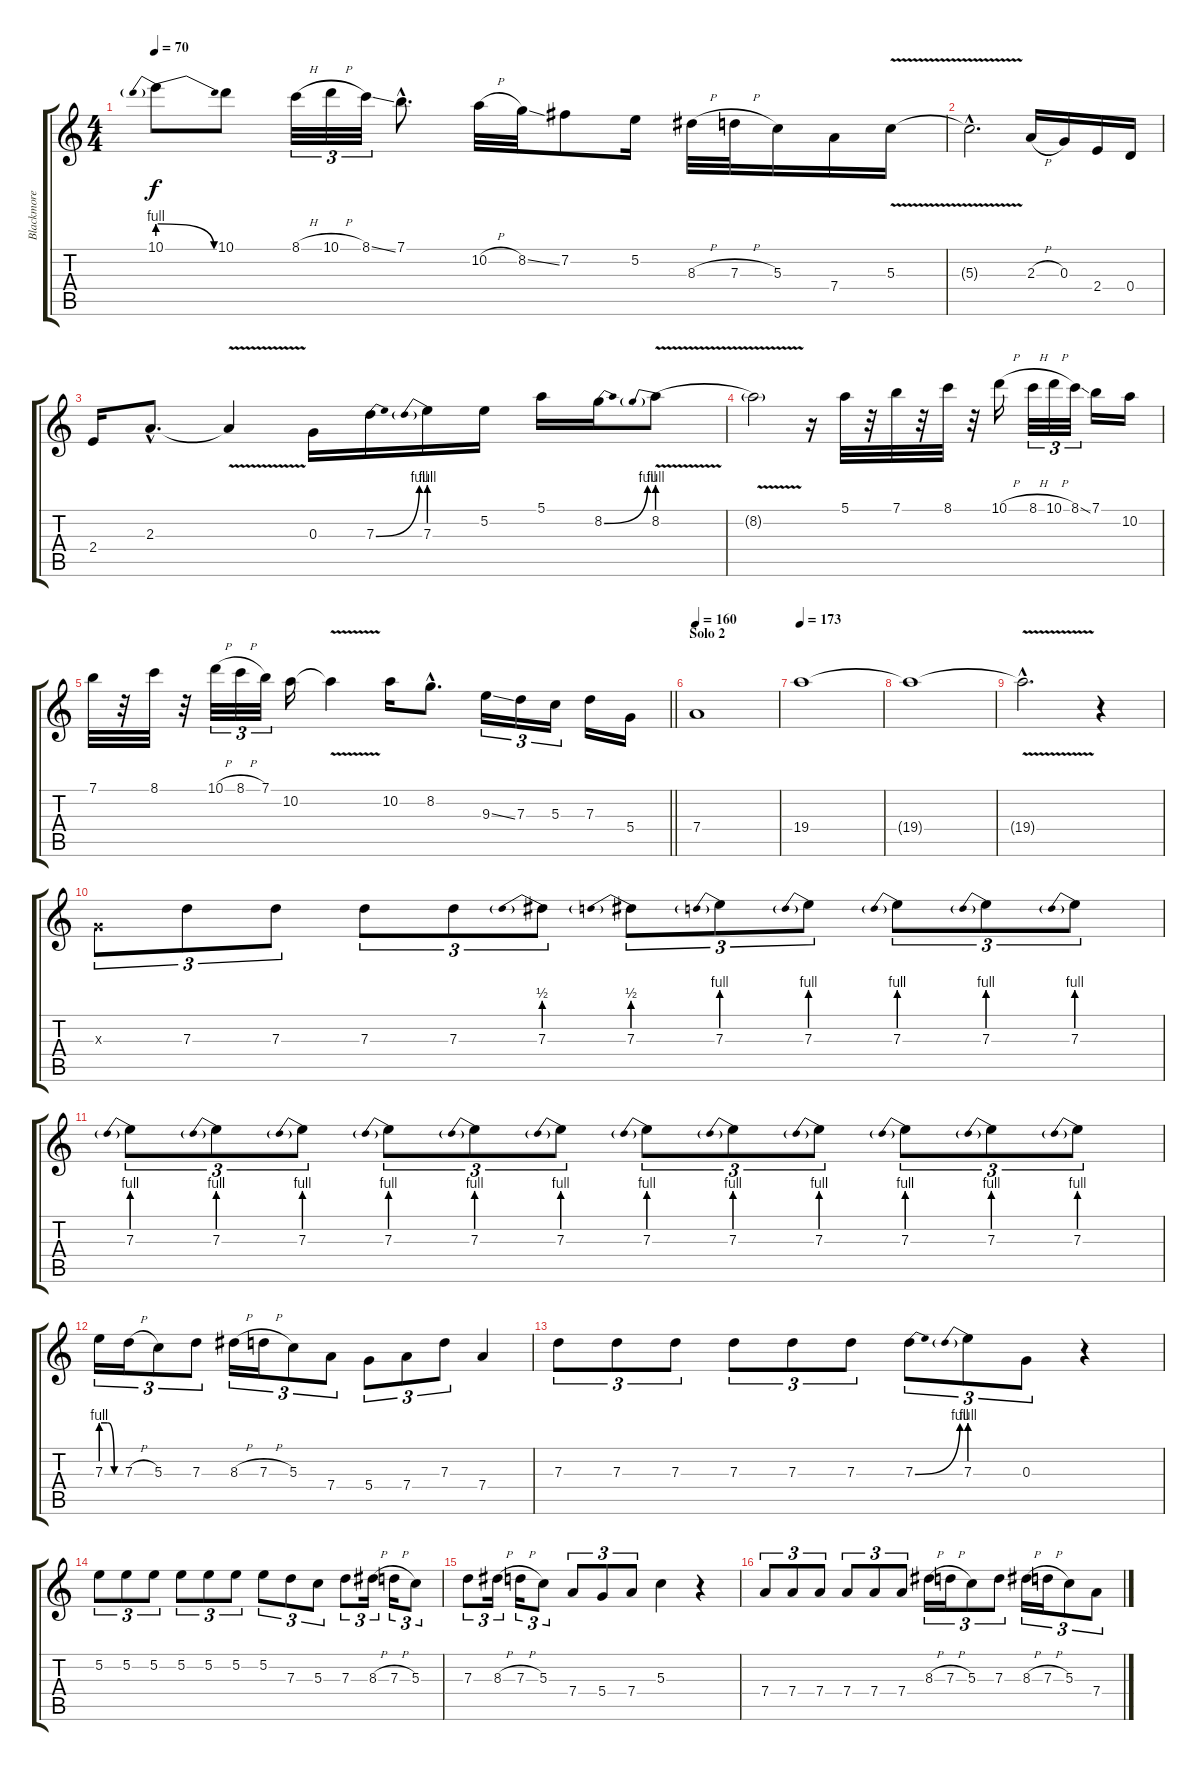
\track ("Blackmore" "Blackmore") {instrument overdrivenguitar}
\staff {score tabs}
\tuning (E4 B3 G3 D3 A2 E2) {hide}
\ts (4 4)
\tempo 70
\clef g2
\ks c
10.1{be (prebendrelease 0 4 60 0)}.8{dy f} 10.1.8 8.1{h}.32{tu (3 2)} 10.1{h}.32{tu (3 2)} 8.1{ss}.32{tu (3 2)} 7.1{hac}.8{d} 10.2{h}.32 8.2{ss}.32 7.2.8 5.2.16 8.3{h}.32 7.3{h}.32 5.3.16 7.4.16 5.3{v}.16 |
5.3{v hac t}.2{d} 2.3{h}.16 0.3.16 2.4.16 0.4.16 |
2.4.16 2.3{hac}.8{d} 2.3{v t}.4 0.3.16 7.3{be (bend 0 0 60 4)}.16 7.3{be (prebend 0 4 60 4)}.16 5.2.16 5.1.16 8.2{be (bend 0 0 60 4)}.16 8.2{be (prebend 0 4 60 4) v}.8 |
8.2{v t}.2 r.16 5.1.32 r.32 7.1.32 r.32 8.1.32 r.32 10.1{h}.16 8.1{h}.32{tu (3 2)} 10.1{h}.32{tu (3 2)} 8.1{ss}.32{tu (3 2)} 7.1.16 10.2.16 |
\barLineRight lightlight
7.1.32 r.32 8.1.32 r.32 10.1{h}.32{tu (3 2)} 8.1{h}.32{tu (3 2)} 7.1.32{tu (3 2)} 10.2.16 10.2{v t}.4 10.2.16 8.2{hac}.8{d} 9.3{ss}.16{tu (3 2)} 7.3.16{tu (3 2)} 5.3.16{tu (3 2)} 7.3.16 5.4.16 |
\section ("" "Solo 2")
\tempo 160
7.4.1{volume 14} |
\tempo 173
19.4.1 |
19.4{t}.1 |
19.4{v hac t}.2{d} r.4 |
0.3{x}.8{tu (3 2)} 7.3.8{tu (3 2)} 7.3.8{tu (3 2)} 7.3.8{tu (3 2)} 7.3.8{tu (3 2)} 7.3{be (prebend 0 2 60 2)}.8{tu (3 2)} 7.3{be (prebend 0 2 60 2)}.8{tu (3 2)} 7.3{be (prebend 0 4 60 4)}.8{tu (3 2)} 7.3{be (prebend 0 4 60 4)}.8{tu (3 2)} 7.3{be (prebend 0 4 60 4)}.8{tu (3 2)} 7.3{be (prebend 0 4 60 4)}.8{tu (3 2)} 7.3{be (prebend 0 4 60 4)}.8{tu (3 2)} |
7.3{be (prebend 0 4 60 4)}.8{tu (3 2)} 7.3{be (prebend 0 4 60 4)}.8{tu (3 2)} 7.3{be (prebend 0 4 60 4)}.8{tu (3 2)} 7.3{be (prebend 0 4 60 4)}.8{tu (3 2)} 7.3{be (prebend 0 4 60 4)}.8{tu (3 2)} 7.3{be (prebend 0 4 60 4)}.8{tu (3 2)} 7.3{be (prebend 0 4 60 4)}.8{tu (3 2)} 7.3{be (prebend 0 4 60 4)}.8{tu (3 2)} 7.3{be (prebend 0 4 60 4)}.8{tu (3 2)} 7.3{be (prebend 0 4 60 4)}.8{tu (3 2)} 7.3{be (prebend 0 4 60 4)}.8{tu (3 2)} 7.3{be (prebend 0 4 60 4)}.8{tu (3 2)} |
7.3{be (custom 0 4 20 4 40 0 60 0)}.16{tu (3 2)} 7.3{h}.16{tu (3 2)} 5.3.8{tu (3 2)} 7.3.8{tu (3 2)} 8.3{h}.16{tu (3 2)} 7.3{h}.16{tu (3 2)} 5.3.8{tu (3 2)} 7.4.8{tu (3 2)} 5.4.8{tu (3 2)} 7.4.8{tu (3 2)} 7.3.8{tu (3 2)} 7.4.4 |
7.3.8{tu (3 2)} 7.3.8{tu (3 2)} 7.3.8{tu (3 2)} 7.3.8{tu (3 2)} 7.3.8{tu (3 2)} 7.3.8{tu (3 2)} 7.3{be (bend 0 0 60 4)}.8{tu (3 2)} 7.3{be (prebend 0 4 60 4)}.8{tu (3 2)} 0.3.8{tu (3 2)} r.4 |
5.2.8{tu (3 2)} 5.2.8{tu (3 2)} 5.2.8{tu (3 2)} 5.2.8{tu (3 2)} 5.2.8{tu (3 2)} 5.2.8{tu (3 2)} 5.2.8{tu (3 2)} 7.3.8{tu (3 2)} 5.3.8{tu (3 2)} 7.3.8{tu (3 2)} 8.3{h}.16{tu (3 2)} 7.3{h}.16{tu (3 2)} 5.3.8{tu (3 2)} |
7.3.8{tu (3 2)} 8.3{h}.16{tu (3 2)} 7.3{h}.16{tu (3 2)} 5.3.8{tu (3 2)} 7.4.8{tu (3 2)} 5.4.8{tu (3 2)} 7.4.8{tu (3 2)} 5.3.4 r.4 |
7.4.8{tu (3 2)} 7.4.8{tu (3 2)} 7.4.8{tu (3 2)} 7.4.8{tu (3 2)} 7.4.8{tu (3 2)} 7.4.8{tu (3 2)} 8.3{h}.16{tu (3 2)} 7.3{h}.16{tu (3 2)} 5.3.8{tu (3 2)} 7.3.8{tu (3 2)} 8.3{h}.16{tu (3 2)} 7.3{h}.16{tu (3 2)} 5.3.8{tu (3 2)} 7.4.8{tu (3 2)}
